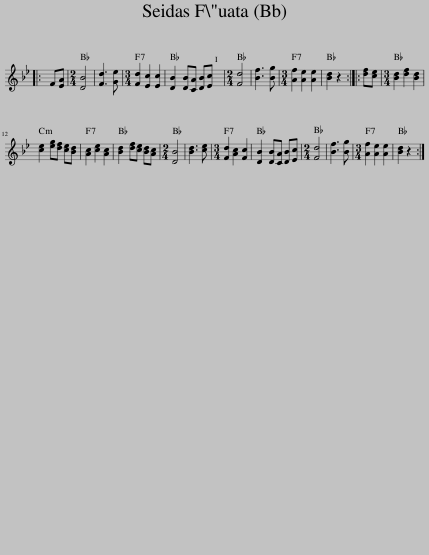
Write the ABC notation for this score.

X:1
L:1/8
M:none
I:linebreak $
K:Bb
V:1 treble
V:1
|: F[EA] |[M:2/4] [DB]4 | [Fd]3 [Ge] |[M:3/4] [Fd]2 [Ec]2 [Ec]2 | [DB]2 [DB][CA] [DB][Ec] | %5
[M:2/4] [Fd]4 | [Bf]3 [Bg] |[M:3/4] [Af]2 [Ae]2 [Ae]2 | [Bd]2 z2 :: [df][ce] | %10
[M:3/4] [Bd]2 [df]2 [Bd]2 |$ [ce]2 [eg][df] [ce][Bd] | [Ac]2 [ce]2 [Ac]2 | [Bd]2 [df][ce] [Bd][Ac] |[M:2/4] [DB]4 | %15
 [Bd]3 [ce] |[M:3/4] [Fd]2 [Ac]2 [Fc]2 | [DB]2 [DB][CA] [DB][Ec] |[M:2/4] [Fd]4 | [Bf]3 [Bg] | %20
[M:3/4] [Af]2 [Ae]2 [Ae]2 | [Bd]2 z2 :| %22
